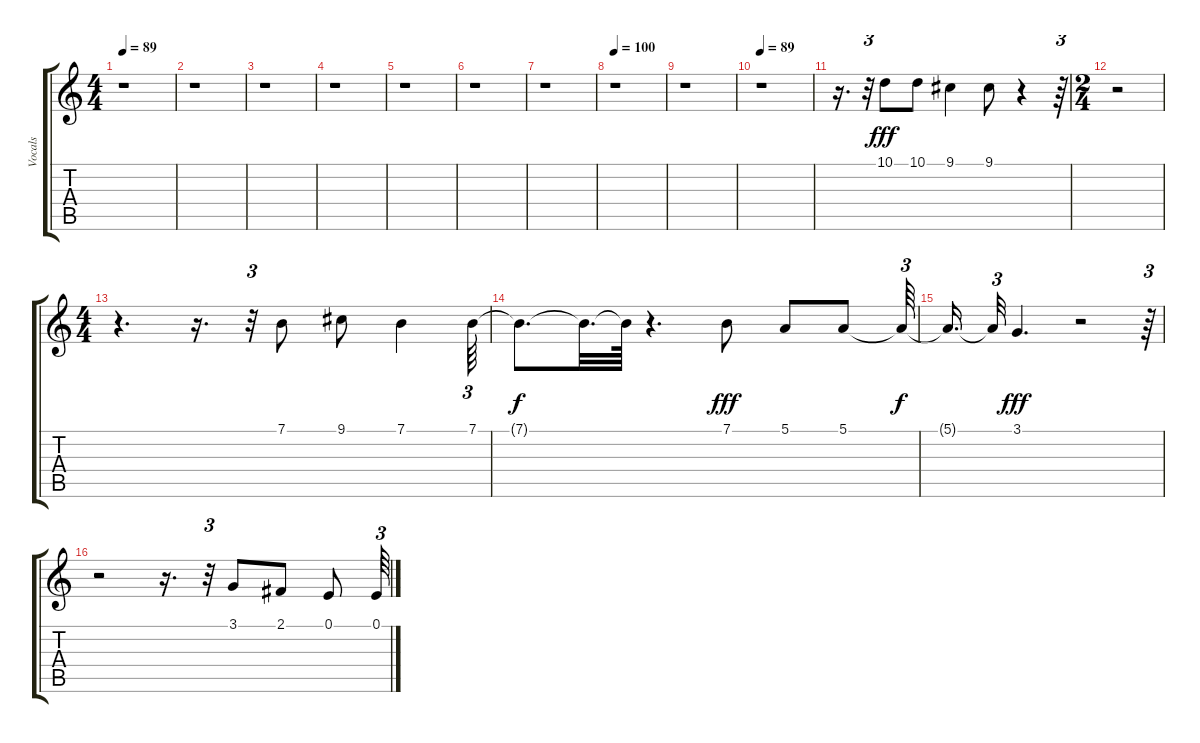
\track ("Vocals" "Vocals") {instrument lead6voice}
\staff {score tabs}
\tuning (E4 B3 G3 D3 A2 E2) {hide}
\ts (4 4)
\tempo 89
\clef g2
\ks c
r.1{dy f} |
r.1 |
r.1 |
r.1 |
r.1 |
r.1 |
r.1 |
\tempo 100
r.1 |
r.1 |
\tempo 89
r.1 |
r.16{d} r.32{tu (3 2)} 10.1.8{dy fff} 10.1.8 9.1.4 9.1.8 r.4 r.64{tu (3 2)} |
\ts (2 4)
r.2 |
\ts (4 4)
r.4{d} r.16{d} r.32{tu (3 2)} 7.1.8 9.1.8 7.1.4 7.1.64{tu (3 2)} |
7.1{t}.8{d dy f} 7.1{t}.32{d} 7.1{t}.64 r.4{d} 7.1.8{dy fff} 5.1.8 5.1.8 5.1{t}.64{tu (3 2) dy f} |
5.1{t}.16{d} 5.1{t}.32{tu (3 2)} 3.1.4{d dy fff} r.2 r.64{tu (3 2)} |
r.2 r.16{d} r.32{tu (3 2)} 3.1.8 2.1.8 0.1.8 0.1.64{tu (3 2)}
